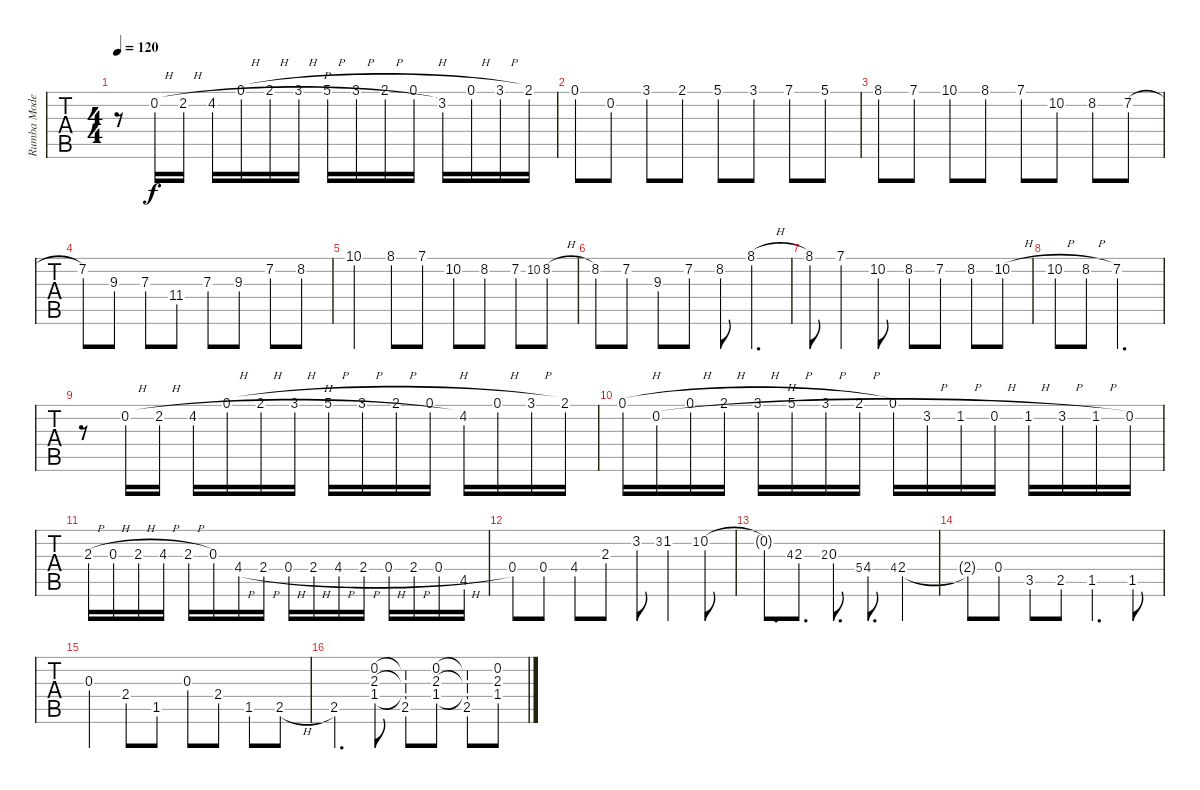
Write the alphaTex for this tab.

\track ("Rumba Moderatto" "Rumba Mode") {instrument acousticguitarnylon}
\staff {tabs}
\tuning (E4 B3 G3 D3 A2 E2) {hide}
\ts (4 4)
\tempo 120
\clef g2
\ks c
r.8{dy f} 0.2{h}.16 2.2{h}.16 4.2{h}.16 0.1{h}.16 2.1{h}.16 3.1{h}.16 5.1{h}.16 3.1{h}.16 2.1{h}.16 0.1{h}.16 3.2.16 0.1{h}.16 3.1{h}.16 2.1.16 |
0.1.8 0.2.8 3.1.8 2.1.8 5.1.8 3.1.8 7.1.8 5.1.8 |
8.1.8 7.1.8 10.1.8 8.1.8 7.1.8 10.2.8 8.2.8 7.2{h}.8 |
7.2.8 9.3.8 7.3.8 11.4.8 7.3.8 9.3.8 7.2.8 8.2.8 |
10.1.4 8.1.8 7.1.8 10.2.8 8.2.8 7.2.8 10.2.8{gr} 8.2{h}.8 |
8.2.8 7.2.8 9.3.8 7.2.8 8.2.8 8.1{h}.4{d} |
8.1.8 7.1.4 10.2.8 8.2.8 7.2.8 8.2.8 10.2{h}.8 |
10.2{h}.8 8.2{h}.8 7.2.2{d} |
r.8 0.2{h}.16 2.2{h}.16 4.2{h}.16 0.1{h}.16 2.1{h}.16 3.1{h}.16 5.1{h}.16 3.1{h}.16 2.1{h}.16 0.1{h}.16 4.2.16 0.1{h}.16 3.1{h}.16 2.1.16 |
0.1{h}.16 0.2{h}.16 0.1{h}.16 2.1{h}.16 3.1{h}.16 5.1{h}.16 3.1{h}.16 2.1{h}.16 0.1.16 3.2{h}.16 1.2{h}.16 0.2{h}.16 1.2{h}.16 3.2{h}.16 1.2{h}.16 0.2.16 |
2.3{h}.16 0.3{h}.16 2.3{h}.16 4.3{h}.16 2.3{h}.16 0.3.16 4.4{h}.16 2.4{h}.16 0.4{h}.16 2.4{h}.16 4.4{h}.16 2.4{h}.16 0.4{h}.16 2.4{h}.16 0.4{h}.16 4.5.16 |
0.4.8 0.4.8 4.4.8 2.3.8 3.2.8 3.2.8{gr onbeat} 1.2.4 1.2.8{gr onbeat} 0.2.8 |
0.2{t}.8{d} 4.3.8{gr onbeat} 2.3.8{d} 2.3.8{gr onbeat} 0.3.8{d} 5.4.8{gr} 4.4.8{d} 4.4.8{gr onbeat} 2.4.4 |
2.4{t}.8 0.4.8 3.5.8 2.5.8 1.5.4{d} 1.5.8 |
0.3.4 2.4.8 1.5.8 0.3.8 2.4.8 1.5.8 2.5{h}.8 |
2.5.4{d} (0.2 2.3 1.4).8 (0.2{t} 2.3{t} 1.4{t} 2.5).8 (0.2 2.3 1.4).8 (0.2{t} 2.3{t} 1.4{t} 2.5).8 (0.2 2.3 1.4).8
